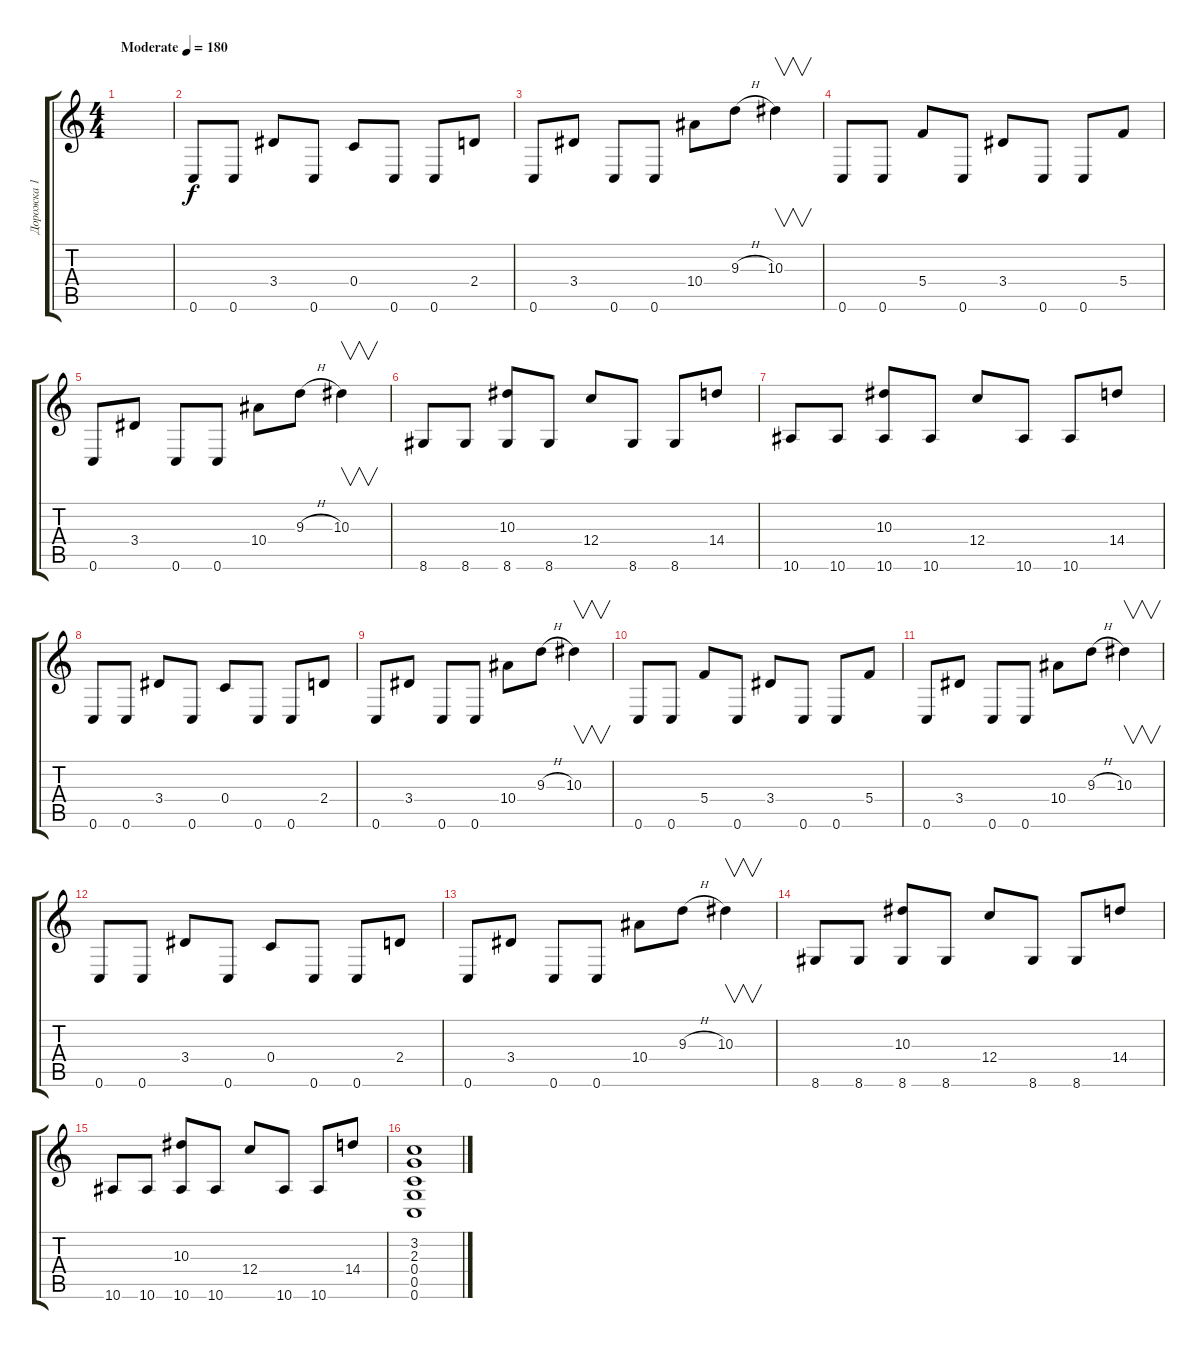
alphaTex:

\track ("Дорожка 1" "Дорожка 1") {instrument overdrivenguitar}
\staff {score tabs}
\tuning (D4 A3 F3 C3 G2 C2) {hide}
\ts (4 4)
\tempo (180 "Moderate")
\clef g2
\ks c
|
0.6.8 0.6.8 3.4.8 0.6.8 0.4.8 0.6.8 0.6.8 2.4.8 |
0.6.8 3.4.8 0.6.8 0.6.8 10.4.8 9.3{h}.8 10.3.4{v} |
0.6.8 0.6.8 5.4.8 0.6.8 3.4.8 0.6.8 0.6.8 5.4.8 |
0.6.8 3.4.8 0.6.8 0.6.8 10.4.8 9.3{h}.8 10.3.4{v} |
8.6.8 8.6.8 (10.3 8.6).8 8.6.8 12.4.8 8.6.8 8.6.8 14.4.8 |
10.6.8 10.6.8 (10.3 10.6).8 10.6.8 12.4.8 10.6.8 10.6.8 14.4.8 |
0.6.8 0.6.8 3.4.8 0.6.8 0.4.8 0.6.8 0.6.8 2.4.8 |
0.6.8 3.4.8 0.6.8 0.6.8 10.4.8 9.3{h}.8 10.3.4{v} |
0.6.8 0.6.8 5.4.8 0.6.8 3.4.8 0.6.8 0.6.8 5.4.8 |
0.6.8 3.4.8 0.6.8 0.6.8 10.4.8 9.3{h}.8 10.3.4{v} |
0.6.8 0.6.8 3.4.8 0.6.8 0.4.8 0.6.8 0.6.8 2.4.8 |
0.6.8 3.4.8 0.6.8 0.6.8 10.4.8 9.3{h}.8 10.3.4{v} |
8.6.8 8.6.8 (10.3 8.6).8 8.6.8 12.4.8 8.6.8 8.6.8 14.4.8 |
10.6.8 10.6.8 (10.3 10.6).8 10.6.8 12.4.8 10.6.8 10.6.8 14.4.8 |
(3.2 2.3 0.4 0.5 0.6).1
